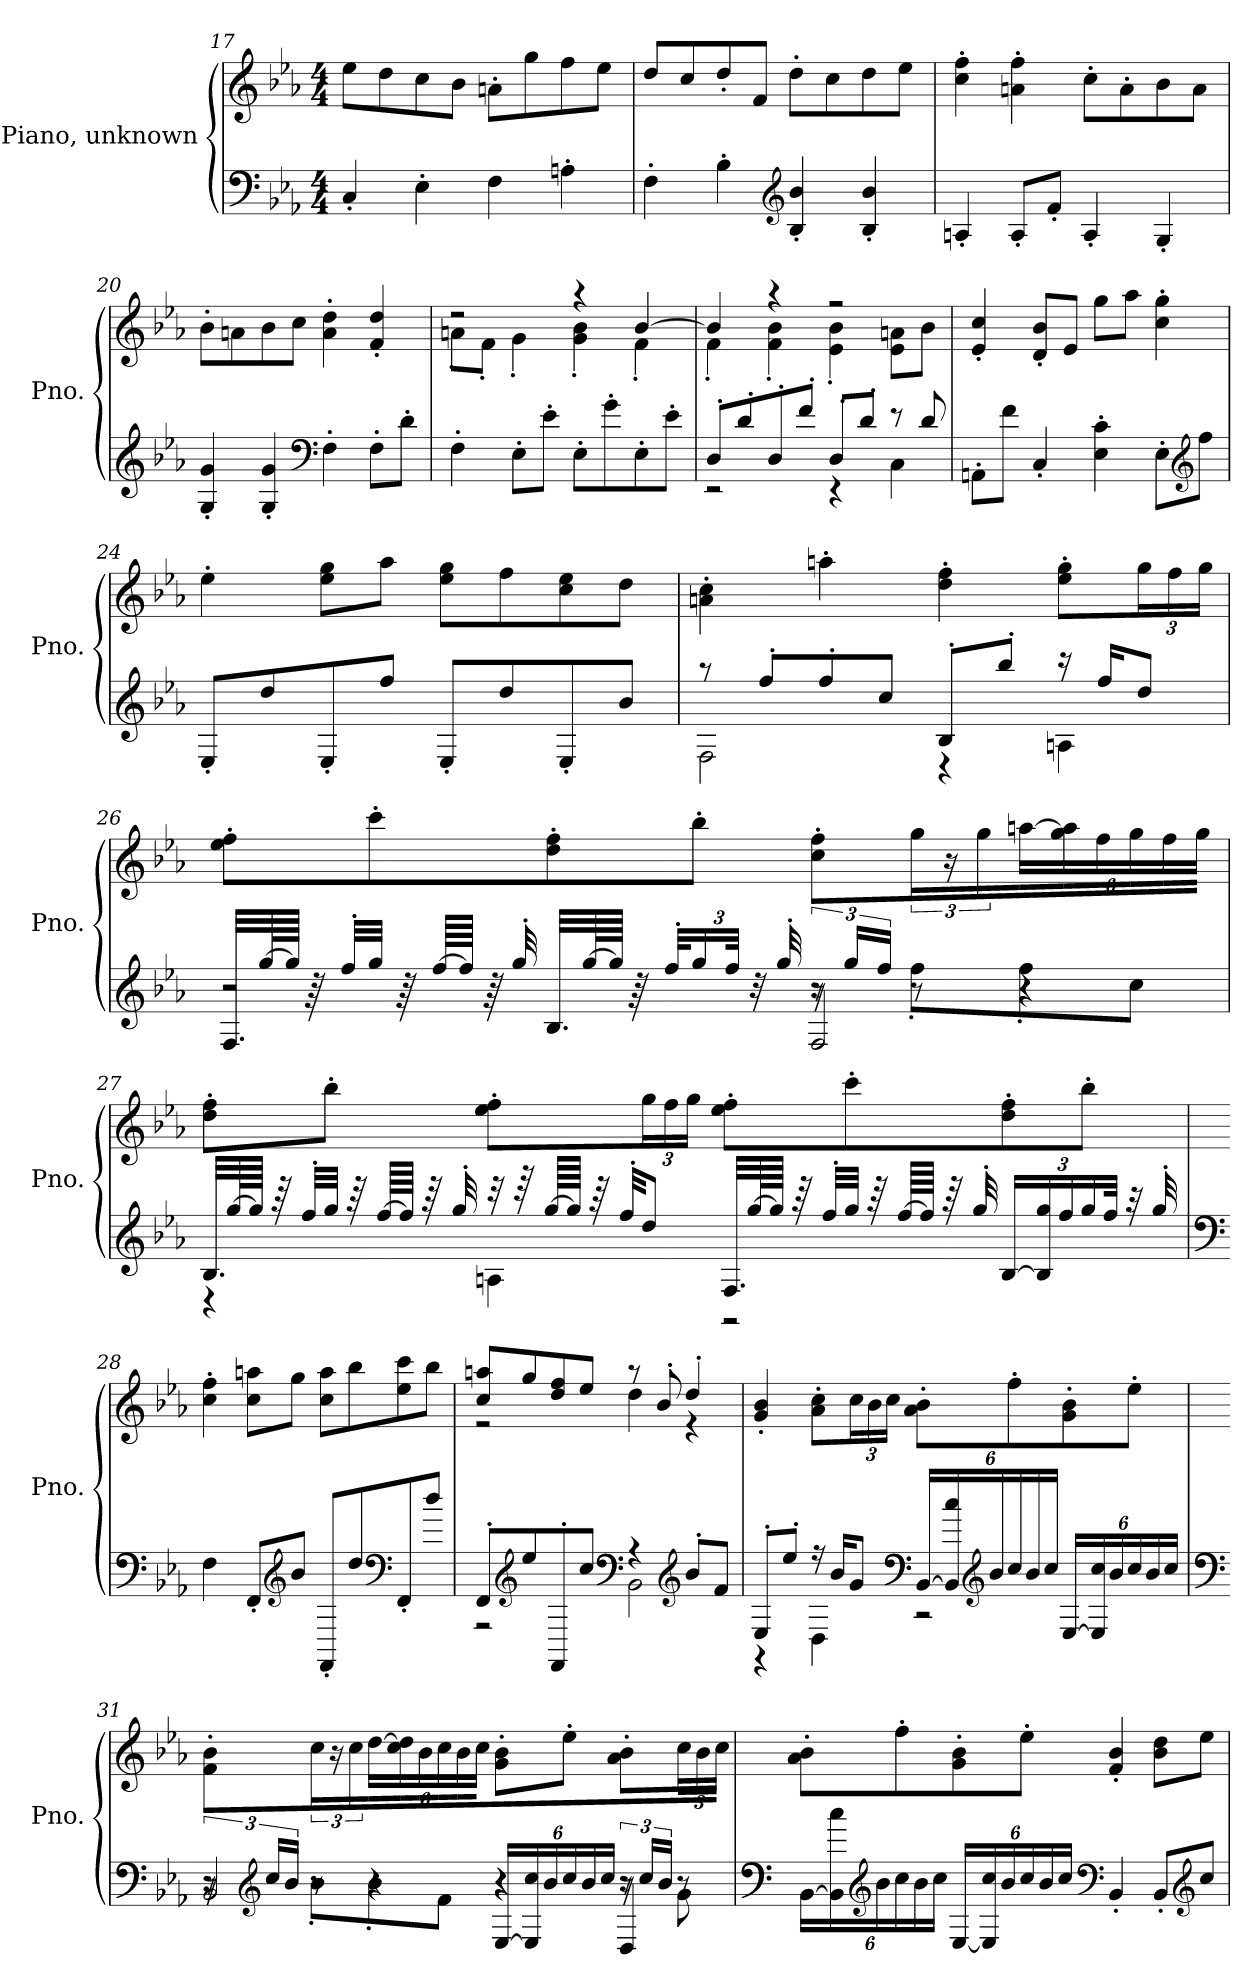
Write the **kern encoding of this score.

**kern	**kern
*part1	*part1
*staff2	*staff1
*I"Piano, unknown	*
*I'Pno.	*
*clefF4	*clefG2
*k[b-e-a-]	*k[b-e-a-]
*M4/4	*M4/4
=17	=17
4C'/	8ee-\L
.	8dd\
4E-'\	8cc\
.	8b-\J
4F\	8an'\L
.	8gg\
4An'\	8ff\
.	8ee-\J
=18	=18
4F'\	8dd/L
.	8cc/
4B-'\	8dd'/
.	8f/J
*clefG2	*
4B-/' 4b-/'	8dd'\L
.	8cc\
4B-/' 4b-/'	8dd\
.	8ee-\J
!!LO:LB:g=z
=19	=19
4An'/	4cc\' 4ff\'
8A'/L	4an\' 4ff\'
8f'/J	.
4A'/	8cc'\L
.	8a'\
4G'/	8b-\
.	8a\J
=20	=20
4G/' 4g/'	8b-'\L
.	8an\
4G/' 4g/'	8b-\
.	8cc\J
*clefF4	*
4F'\	4a\' 4dd\'
8F'\L	4f/' 4dd/'
8d'\J	.
=21	=21
*	*^
4F'\	2r	8an'\L
.	.	8f'\J
8E-'\L	.	4g'\
8e-'\J	.	.
8E-'\L	4r	4g\' 4b-\'
8g'\	.	.
8E-'\	[4b-/	4f'\
8e-'\J	.	.
=22	=22	=22
*^	*	*
8D'/L	2r	4b-/]	4f'\
8d'/	.	.	.
8D'/	.	4r	4f\' 4b-\'
8f'/J	.	.	.
8D'/L	4r	2r	4e-\' 4b-\'
8d'/J	.	.	.
8r	4C\	.	8e-\ 8an\L
8d/	.	.	8b-\J
*v	*v	*	*
*	*v	*v
!!LO:PB:g=z
=23	=23
8AAn'\L	4e-/' 4cc/'
8f\J	.
4C'/	8d/' 8b-/'L
.	8e-/J
4E-\' 4c\'	8gg\L
.	8aa-\J
8E-'\L	4cc\' 4gg\'
*clefG2	*
8ff\J	.
=24	=24
8E-'/L	4ee-'\
8dd/	.
8E-'/	8ee-\ 8gg\L
8ff/J	8aa-\J
8E-'/L	8ee-\ 8gg\L
8dd/	8ff\
8E-'/	8cc\ 8ee-\
8b-/J	8dd\J
=25	=25
*^	*
8r	2F\	4an\' 4cc\'
8ff'/L	.	.
8ff'/	.	4aan'\
8cc/J	.	.
8B-'/L	4r	4dd\' 4ff\'
8bb-'/J	.	.
16r	4An\	8ee-\' 8gg\'L
16ff/KL	.	.
*	*	*Xbrackettup
8dd/J	.	24gg\L
.	.	24ff\
.	.	24gg\JJ
!!LO:LB:g=z
=26	=26	=26
*	*^	*
32.F/LLL	2r	2r	8ee-\' 8ff\'L
[64gg/L	.	.	.
64gg/JJJJ]	.	.	.
64r	.	.	.
32ff'/LLL	.	.	.
32gg/JJJ	.	.	8ccc'\
64r	.	.	.
[64ff/LLLL	.	.	.
64ff/JJJJ]	.	.	.
64r	.	.	.
32gg'/	.	.	.
32.B-/LLL	.	.	8dd\' 8ff\'
[64gg/L	.	.	.
64gg/JJJJ]	.	.	.
64r	.	.	.
32ff'/KLL	.	.	.
*Xbrackettup	*	*	*
24gg/	.	.	8bb-'\J
48ff/JJk	.	.	.
32r	.	.	.
32gg'/	.	.	.
*brackettup	*	*	*
24r	8r	2F/	8cc\' 8ff\'L
24gg/LL	.	.	.
24ff/JJ	.	.	.
*	*	*	*brackettup
8r	8ff'\L	.	24gg\Jk
.	.	.	24r
.	.	.	24gg\
*	*	*	*Xbrackettup
4r	8ff'\	.	[24aan\LL
.	.	.	24gg\ 24aa\]
.	.	.	24ff\
.	8cc\J	.	24gg\
.	.	.	24ff\
.	.	.	24gg\JJ
*	*v	*v	*
!!LO:LB:g=z
=27	=27	=27
32.B-/LLL	4r	8dd\' 8ff\'L
[64gg/L	.	.
64gg/JJJJ]	.	.
64r	.	.
32ff'/LLL	.	.
32gg/JJJ	.	8bb-'\J
64r	.	.
[64ff/LLLL	.	.
64ff/JJJJ]	.	.
64r	.	.
32gg'/	.	.
32r	4An\	8ee-\' 8ff\'L
64r	.	.
[64gg/LLLL	.	.
64gg/JJJJ]	.	.
64r	.	.
32ff'/KKL	.	.
8dd/J	.	24gg\L
.	.	24ff\
.	.	24gg\JJ
32.F/LLL	2r	8ee-\' 8ff\'L
[64gg/L	.	.
64gg/JJJJ]	.	.
64r	.	.
32ff'/LLL	.	.
32gg/JJJ	.	8ccc'\
64r	.	.
[64ff/LLLL	.	.
64ff/JJJJ]	.	.
64r	.	.
32gg'/	.	.
*Xbrackettup	*	*
[24B-/LL	.	8dd\' 8ff\'
24B-/] 24gg/	.	.
24ff/	.	.
24gg/	.	8bb-'\J
48ff/JJk	.	.
32r	.	.
32gg'/	.	.
*v	*v	*
!!LO:LB:g=z
=28	=28
*clefF4	*
4F\	4cc\' 4ff\'
8FF'/L	8cc\ 8aan\L
*clefG2	*
8b-/J	8gg\J
8FF'/L	8cc\ 8aa\L
8dd/	8bb-\
*clefF4	*
8FF'/	8ee-\ 8ccc\
8dd/J	8bb-\J
=29	=29
*^	*^
8FF'/L	2r	8cc/ 8aan/L	2r
*clefG2	*	*	*
8ee-/	.	8gg/	.
8FF'/	.	8dd/ 8ff/	.
8cc/J	.	8ee-/J	.
*clefF4	*	*	*
4r	2BB-\	8r	4dd\
.	.	8b-'/	.
*clefG2	*	*	*
8b-'/L	.	4dd'/	4r
8f/J	.	.	.
*	*	*v	*v
!!LO:LB:g=z
=30	=30	=30
8E-'/L	4r	4g/' 4b-/'
8ee-'/J	.	.
16r	4D\	8a-\' 8cc\'L
16b-/KL	.	.
8g/J	.	24cc\L
.	.	24b-\
.	.	24cc\JJ
*clefF4	*	*
[24BB-/LL	2r	8a-\' 8b-\'L
24BB-/] 24cc/	.	.
*clefG2	*	*
24b-/	.	.
24cc/	.	8ff'\
24b-/	.	.
24cc/JJ	.	.
[24E-/LL	.	8g\' 8b-\'
24E-/] 24cc/	.	.
24b-/	.	.
24cc/	.	8ee-'\J
24b-/	.	.
24cc/JJ	.	.
*v	*v	*
!!LO:LB:g=z
=31	=31
*clefF4	*
*brackettup	*
*^	*
*	*^	*
24r	8r	2BB-/	8f/' 8b-/'L
*clefG2	*	*	*
24cc/LL	.	.	.
24b-/JJ	.	.	.
*	*	*	*brackettup
8r	8b-'\L	.	24cc/Jk
.	.	.	24r
.	.	.	24cc\
*	*	*	*Xbrackettup
4r	8b-'\	.	[24dd\LL
.	.	.	24cc\ 24dd\]
.	.	.	24b-\
.	8f\J	.	24cc\
.	.	.	24b-\
.	.	.	24cc\JJ
*Xbrackettup	*	*	*
[24E-/LL	4r	4r	8g\' 8b-\'L
24E-/] 24cc/	.	.	.
24b-/	.	.	.
24cc/	.	.	8ee-'\J
24b-/	.	.	.
24cc/JJ	.	.	.
*brackettup	*	*	*
24r	8r	4D/	8a-\' 8b-\'L
24cc/LL	.	.	.
24b-/JJ	.	.	.
8r	8g\	.	24cc\L
.	.	.	24b-\
.	.	.	24cc\JJ
*v	*v	*v	*
!!LO:PB:g=z
=32	=32
*clefF4	*
*Xbrackettup	*
[24BB-\LL	8a-\' 8b-\'L
24BB-\] 24cc\	.
*clefG2	*
24b-\	.
24cc\	8ff'\
24b-\	.
24cc\JJ	.
[24E-/LL	8g\' 8b-\'
24E-/] 24cc/	.
24b-/	.
24cc/	8ee-'\J
24b-/	.
24cc/JJ	.
*clefF4	*
4BB-'/	4f/' 4b-/'
8BB-'/L	8b-\ 8dd\L
*clefG2	*
8cc/J	8ee-\J
=	=
*-	*-
